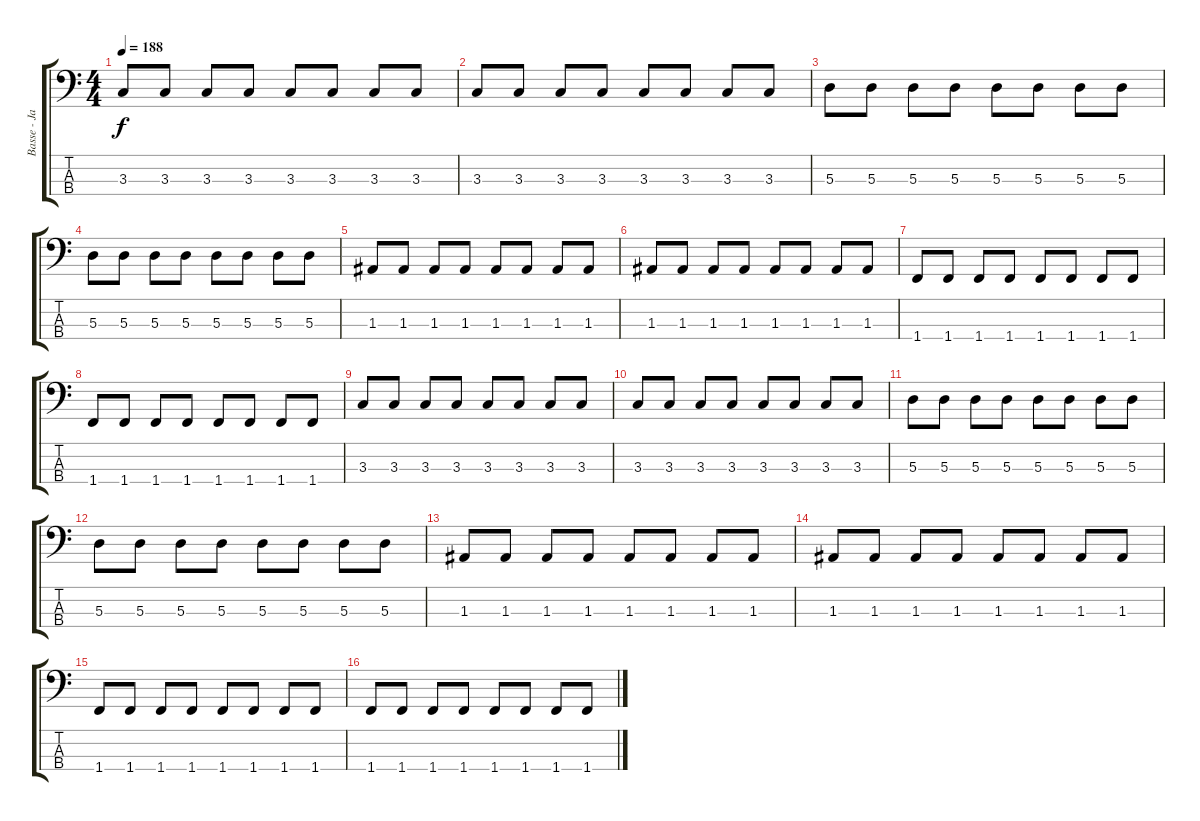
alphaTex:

\track ("Basse - Jay Bentley" "Basse - Ja") {instrument electricbasspick}
\staff {score tabs}
\tuning (G2 D2 A1 E1) {hide}
\ts (4 4)
\tempo 188
\clef f4
\ks c
3.3.8{dy f} 3.3.8 3.3.8 3.3.8 3.3.8 3.3.8 3.3.8 3.3.8 |
3.3.8 3.3.8 3.3.8 3.3.8 3.3.8 3.3.8 3.3.8 3.3.8 |
5.3.8 5.3.8 5.3.8 5.3.8 5.3.8 5.3.8 5.3.8 5.3.8 |
5.3.8 5.3.8 5.3.8 5.3.8 5.3.8 5.3.8 5.3.8 5.3.8 |
1.3.8 1.3.8 1.3.8 1.3.8 1.3.8 1.3.8 1.3.8 1.3.8 |
1.3.8 1.3.8 1.3.8 1.3.8 1.3.8 1.3.8 1.3.8 1.3.8 |
1.4.8 1.4.8 1.4.8 1.4.8 1.4.8 1.4.8 1.4.8 1.4.8 |
1.4.8 1.4.8 1.4.8 1.4.8 1.4.8 1.4.8 1.4.8 1.4.8 |
3.3.8 3.3.8 3.3.8 3.3.8 3.3.8 3.3.8 3.3.8 3.3.8 |
3.3.8 3.3.8 3.3.8 3.3.8 3.3.8 3.3.8 3.3.8 3.3.8 |
5.3.8 5.3.8 5.3.8 5.3.8 5.3.8 5.3.8 5.3.8 5.3.8 |
5.3.8 5.3.8 5.3.8 5.3.8 5.3.8 5.3.8 5.3.8 5.3.8 |
1.3.8 1.3.8 1.3.8 1.3.8 1.3.8 1.3.8 1.3.8 1.3.8 |
1.3.8 1.3.8 1.3.8 1.3.8 1.3.8 1.3.8 1.3.8 1.3.8 |
1.4.8 1.4.8 1.4.8 1.4.8 1.4.8 1.4.8 1.4.8 1.4.8 |
1.4.8 1.4.8 1.4.8 1.4.8 1.4.8 1.4.8 1.4.8 1.4.8
